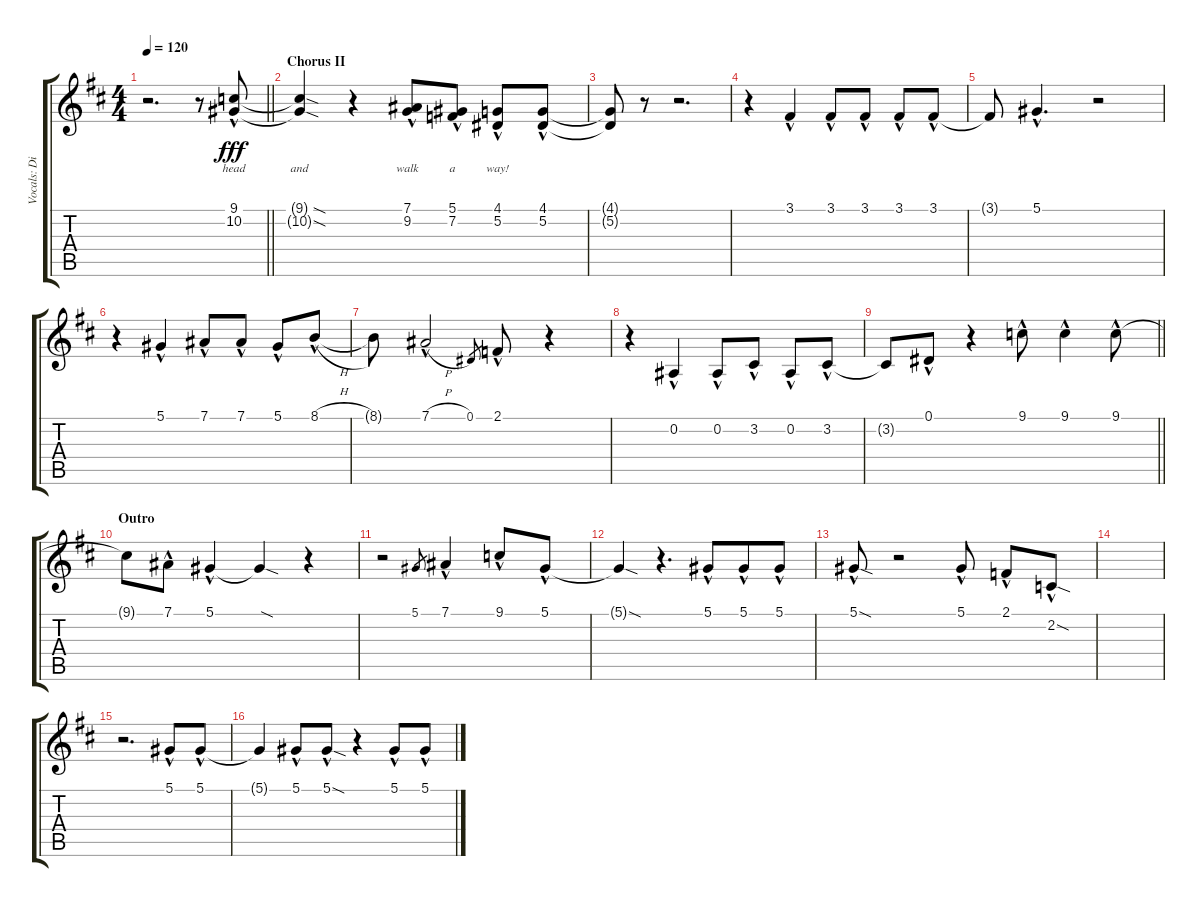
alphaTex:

\track ("Vocals: Dio" "Vocals: Di") {instrument lead2sawtooth}
\staff {score tabs}
\tuning (Eb4 Bb3 Gb3 Db3 Ab2 Eb2) {hide}
\ts (4 4)
\tempo 120
\clef g2
\barLineRight lightlight
\ks d
r.2{d dy fff} r.8 (9.1{hac} 10.2{hac}).8{lyrics (0 "head") lyrics (1 "") lyrics (2 "") lyrics (3 "") lyrics (4 "")} |
\section ("" "Chorus II")
(9.1{sod t} 10.2{sod t}).4{lyrics (0 "and") lyrics (1 "") lyrics (2 "") lyrics (3 "") lyrics (4 "")} r.4 (7.1{hac} 9.2{hac}).8{lyrics (0 "walk") lyrics (1 "") lyrics (2 "") lyrics (3 "") lyrics (4 "")} (5.1{hac} 7.2{hac}).8{lyrics (0 "a") lyrics (1 "") lyrics (2 "") lyrics (3 "") lyrics (4 "")} (4.1{hac} 5.2{hac}).8{lyrics (0 "way!") lyrics (1 "") lyrics (2 "") lyrics (3 "") lyrics (4 "")} (4.1{hac} 5.2{hac}).8 |
(4.1{t} 5.2{t}).8 r.8 r.2{d} |
r.4 3.1{hac}.4 3.1{hac}.8 3.1{hac}.8 3.1{hac}.8 3.1{hac}.8 |
3.1{t}.8 5.1{hac}.4{d} r.2 |
r.4 5.1{hac}.4 7.1{hac}.8 7.1{hac}.8 5.1{hac}.8 8.1{h hac}.8 |
8.1{t}.8 7.1{h hac}.2 0.1.8{gr} 2.1{hac}.8 r.4 |
r.4 0.2{hac}.4 0.2{hac}.8 3.2{hac}.8 0.2{hac}.8 3.2{hac}.8 |
\barLineRight lightlight
3.2{t}.8 0.1{hac}.8 r.4 9.1{hac}.8 9.1{hac}.4 9.1{hac}.8 |
\section ("" "Outro")
9.1{t}.8 7.1{hac}.8 5.1{hac}.4 5.1{sod t}.4 r.4 |
r.2 5.1.8{gr} 7.1{hac}.4 9.1{hac}.8 5.1{hac}.8 |
5.1{sod t}.4 r.4{d} 5.1{hac}.8{beam merge} 5.1{hac}.8 5.1{hac}.8 |
5.1{sod hac}.8 r.2 5.1{hac}.8 2.1{hac}.8 2.2{sod hac}.8 |
|
r.2{d} 5.1{hac}.8 5.1{hac}.8 |
5.1{t}.4 5.1{hac}.8 5.1{sod hac}.8 r.4 5.1{hac}.8 5.1{hac}.8
